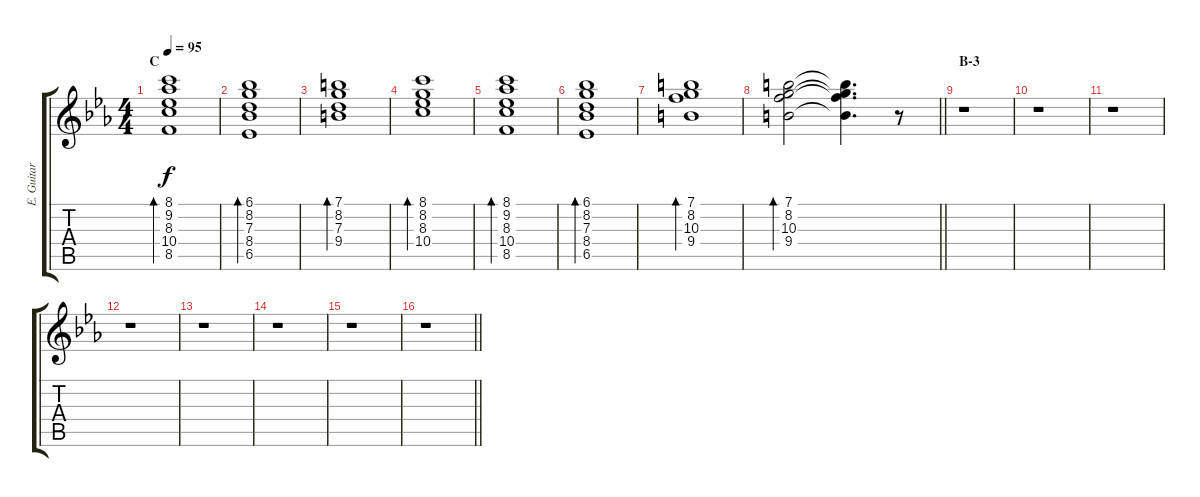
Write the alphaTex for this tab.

\track ("E. Guitar III" "E. Guitar ") {instrument electricguitarjazz}
\staff {score tabs}
\tuning (E4 B3 G3 D3 A2 E2) {hide}
\ts (4 4)
\section ("" "C")
\tempo 95
\clef g2
\ks cminor
(8.1 9.2 8.3 10.4 8.5).1{bd 120 dy f} |
(6.1 8.2 7.3 8.4 6.5).1{bd 120} |
(7.1 8.2 7.3 9.4).1{bd 120} |
(8.1 8.2 8.3 10.4).1{bd 120} |
(8.1 9.2 8.3 10.4 8.5).1{bd 120} |
(6.1 8.2 7.3 8.4 6.5).1{bd 120} |
(7.1 8.2 10.3 9.4).1{bd 120} |
\barLineRight lightlight
(7.1 8.2 10.3 9.4).2{bd 120} (7.1{t} 8.2{t} 10.3{t} 9.4{t}).4{d} r.8 |
\section ("" "B-3")
r.1 |
r.1 |
r.1 |
r.1 |
r.1 |
r.1 |
r.1 |
\barLineRight lightlight
r.1
